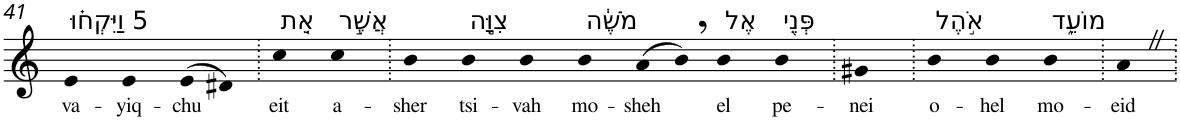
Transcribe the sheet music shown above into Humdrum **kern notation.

**kern	**text
*part1	*part1
*staff1	*staff1
*I"Piano	*
*I'Pno	*
!!LO:PB:g=z
*clefG2	*
*k[]	*
=41	=41
!LO:TX:a:t=5 וַיִּקְח֗וּ	!
!	!LO:LY:b
4e	va-
!	!LO:LY:b
4e	-yiq-
!	!LO:LY:b
(>8e	-chu
8d#X)	.
=42.	=42.
!LO:TX:a:t=אֵ֚ת	!
!	!LO:LY:b
4cc	eit
!LO:TX:a:t=אֲשֶׁ֣ר	!
!	!LO:LY:b
4cc	a-
=43.	=43.
!	!LO:LY:b
4b	-sher
!LO:TX:a:t=צִוָּ֣ה	!
!	!LO:LY:b
4b	tsi-
!	!LO:LY:b
4b	-vah
!LO:TX:a:t=מֹשֶׁ֔ה	!
!	!LO:LY:b
4b	mo-
!	!LO:LY:b
(>8a	-sheh
8b,)	.
!LO:TX:a:t=אֶל	!
!	!LO:LY:b
4b	el
!LO:TX:a:t=פְּנֵ֖י	!
!	!LO:LY:b
4b	pe-
=44.	=44.
!	!LO:LY:b
4g#X	-nei
=45.	=45.
!LO:TX:a:t=אֹ֣הֶל	!
!	!LO:LY:b
4b	o-
!	!LO:LY:b
4b	-hel
!LO:TX:a:t=מוֹעֵ֑ד	!
!	!LO:LY:b
4b	mo-
=46.	=46.
!	!LO:LY:b
4aZ	-eid
=.	=.
*-	*-
